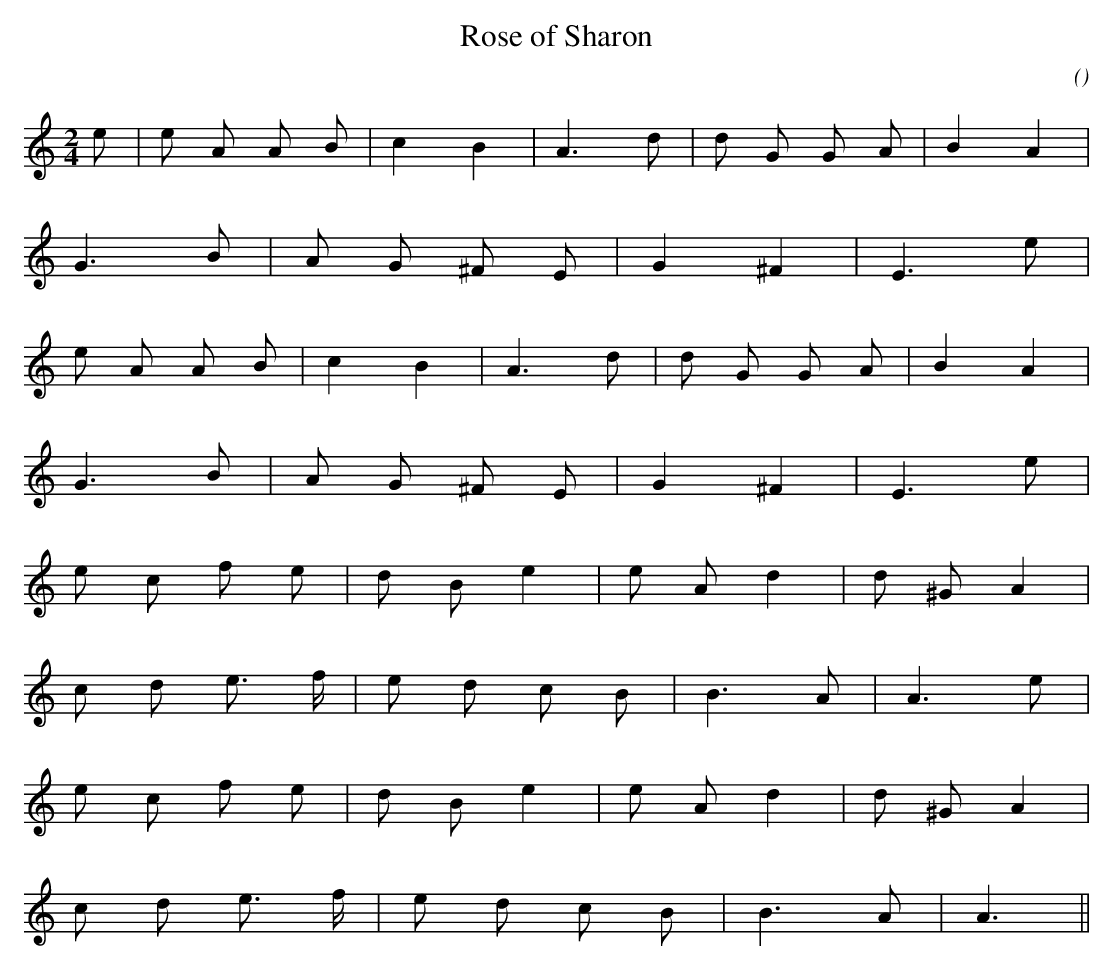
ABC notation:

X:1
T: Rose of Sharon
C:
O:
M:2/4
K:Am
K:Am
M:2/4
L:1/16
e2 |e2 A2 A2 B2 |c4 B4 |A6 d2 |d2 G2 G2 A2 |B4 A4 |
G6 B2 |A2 G2 ^F2 E2 |G4 ^F4 |E6 e2 |
e2 A2 A2 B2 |c4 B4 |A6 d2 |d2 G2 G2 A2 |B4 A4 |
G6 B2 |A2 G2 ^F2 E2 |G4 ^F4 |E6 e2 |
e2 c2 f2 e2 |d2 B2 e4 |e2 A2 d4 |d2 ^G2 A4 |
c2 d2 e3 f |e2 d2 c2 B2 |B6 A2 |A6 e2 |
e2 c2 f2 e2 |d2 B2 e4 |e2 A2 d4 |d2 ^G2 A4 |
c2 d2 e3 f |e2 d2 c2 B2 |B6 A2 |A6 ||
